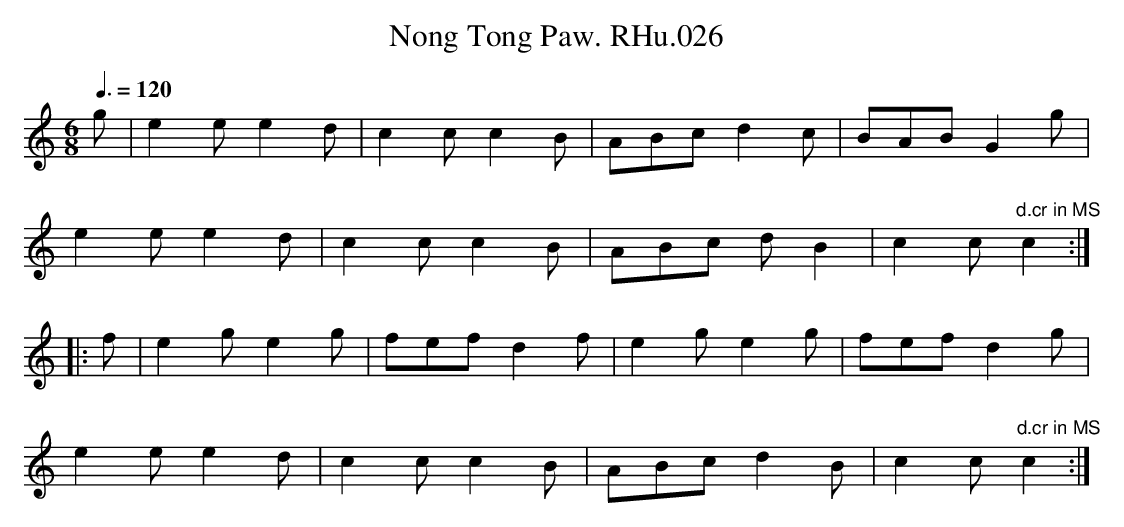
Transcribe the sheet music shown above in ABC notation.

X:1
T:Nong Tong Paw. RHu.026
M:6/8
L:1/8
Q:3/8=120
K:C
g|e2ee2d|c2cc2B|ABcd2c|BABG2g|
e2ee2d|c2cc2B|ABc dB2|c2c"d.cr in MS"c2:|
|:f|e2ge2g|fefd2f|e2ge2g|fefd2g|
e2ee2d|c2cc2B|ABcd2B|c2c"d.cr in MS"c2:|
